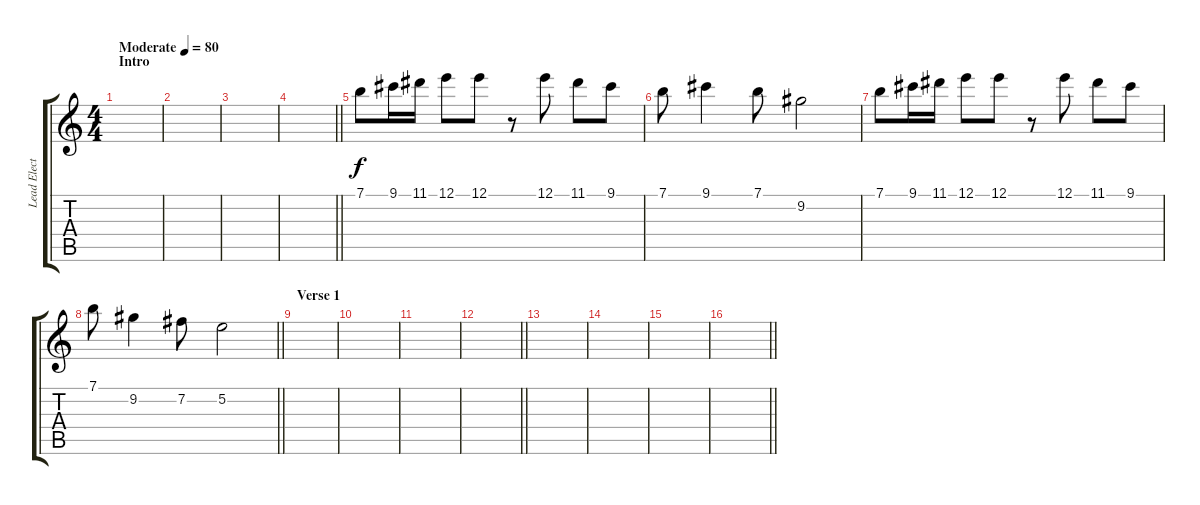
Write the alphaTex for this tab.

\track ("Lead Electric" "Lead Elect") {instrument electricguitarclean}
\staff {score tabs}
\tuning (E4 B3 G3 D3 A2 E2) {hide}
\ts (4 4)
\section ("" "Intro")
\tempo (80 "Moderate")
\clef g2
\ks c
|
|
|
\barLineRight lightlight
|
7.1.8 9.1.16 11.1.16 12.1.8 12.1.8 r.8 12.1.8 11.1.8 9.1.8 |
7.1.8 9.1.4 7.1.8 9.2.2 |
7.1.8 9.1.16 11.1.16 12.1.8 12.1.8 r.8 12.1.8 11.1.8 9.1.8 |
\barLineRight lightlight
7.1.8 9.2.4 7.2.8 5.2.2 |
\section ("" "Verse 1")
|
|
|
\barLineRight lightlight
|
|
|
|
\barLineRight lightlight
